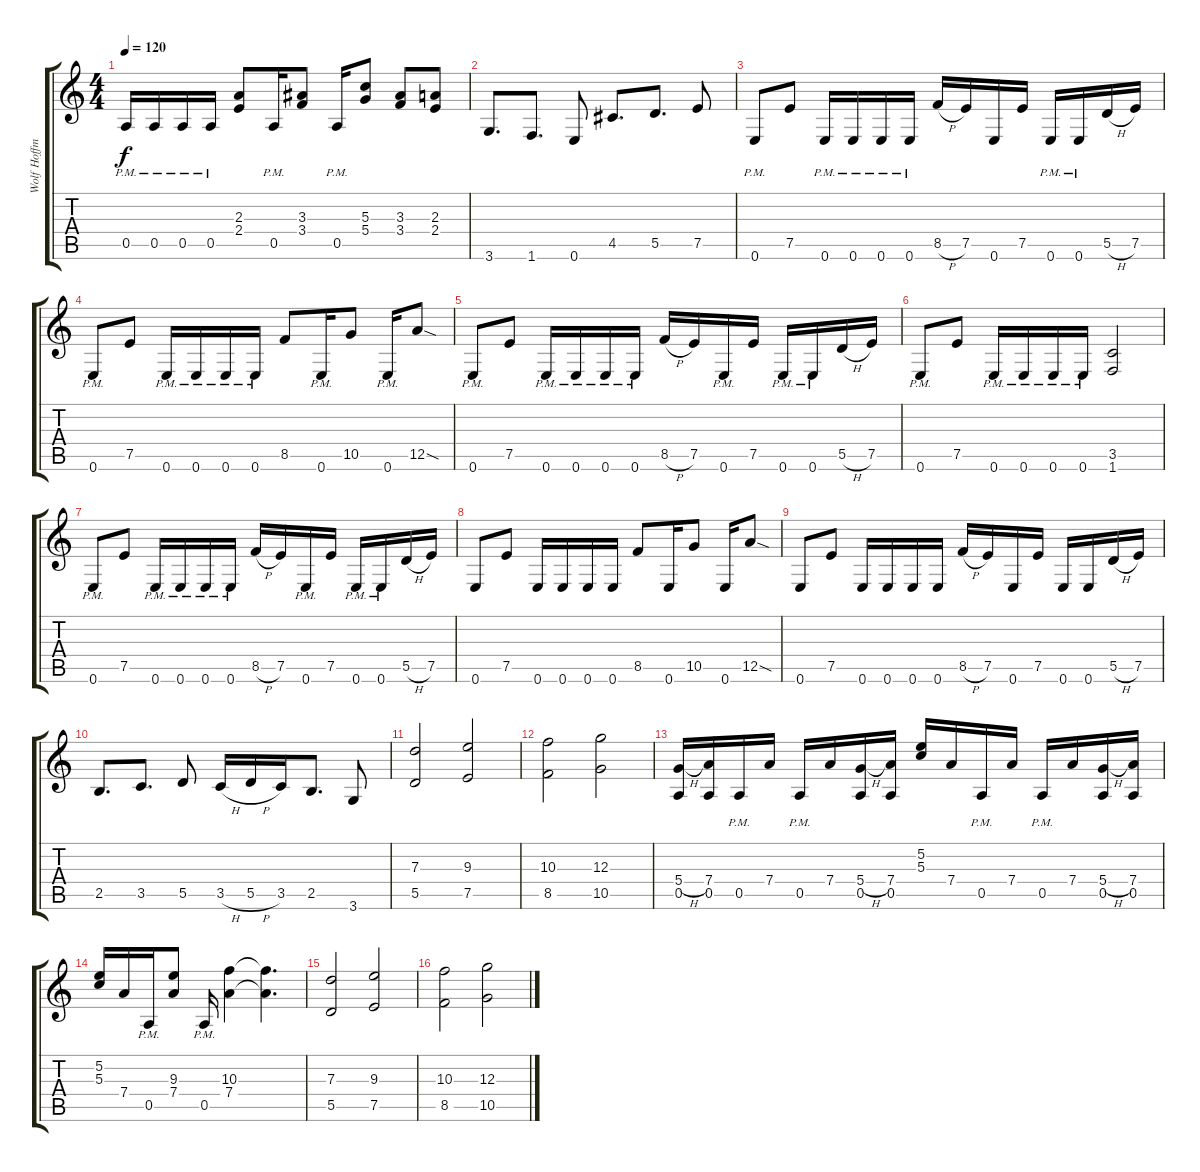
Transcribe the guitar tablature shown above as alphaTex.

\track ("Wolf Hoffmann" "Wolf Hoffm") {instrument overdrivenguitar}
\staff {score tabs}
\tuning (E4 B3 G3 D3 A2 E2) {hide}
\ts (4 4)
\tempo 120
\clef g2
\ks c
0.5{pm}.16{dy f} 0.5{pm}.16 0.5{pm}.16 0.5{pm}.16 (2.3 2.4).8 0.5{pm}.16 (3.3 3.4).8 0.5{pm}.16 (5.3 5.4).8 (3.3 3.4).8 (2.3 2.4).8 |
3.6.8{d} 1.6.8{d} 0.6.8 4.5.8{d} 5.5.8{d} 7.5.8 |
0.6{pm}.8 7.5.8 0.6{pm}.16 0.6{pm}.16 0.6{pm}.16 0.6{pm}.16 8.5{h}.16 7.5.16 0.6.16 7.5.16 0.6{pm}.16 0.6{pm}.16 5.5{h}.16 7.5.16 |
0.6{pm}.8 7.5.8 0.6{pm}.16 0.6{pm}.16 0.6{pm}.16 0.6{pm}.16 8.5.8 0.6{pm}.16 10.5.8 0.6{pm}.16 12.5{sod}.8 |
0.6{pm}.8 7.5.8 0.6{pm}.16 0.6{pm}.16 0.6{pm}.16 0.6{pm}.16 8.5{h}.16 7.5.16 0.6{pm}.16 7.5.16 0.6{pm}.16 0.6{pm}.16 5.5{h}.16 7.5.16 |
0.6{pm}.8 7.5.8 0.6{pm}.16 0.6{pm}.16 0.6{pm}.16 0.6{pm}.16 (3.5 1.6).2 |
0.6{pm}.8 7.5.8 0.6{pm}.16 0.6{pm}.16 0.6{pm}.16 0.6{pm}.16 8.5{h}.16 7.5.16 0.6{pm}.16 7.5.16 0.6{pm}.16 0.6{pm}.16 5.5{h}.16 7.5.16 |
0.6.8 7.5.8 0.6.16 0.6.16 0.6.16 0.6.16 8.5.8 0.6.16 10.5.8 0.6.16 12.5{sod}.8 |
0.6.8 7.5.8 0.6.16 0.6.16 0.6.16 0.6.16 8.5{h}.16 7.5.16 0.6.16 7.5.16 0.6.16 0.6.16 5.5{h}.16 7.5.16 |
2.5.8{d} 3.5.8{d} 5.5.8 3.5{h}.16 5.5{h}.16 3.5.16 2.5.8{d} 3.6.8 |
(7.3 5.5).2 (9.3 7.5).2 |
(10.3 8.5).2 (12.3 10.5).2 |
(5.4{h} 0.5).16 (7.4 0.5).16 0.5{pm}.16 7.4.16 0.5{pm}.16 7.4.16 (5.4{h} 0.5).16 (7.4 0.5).16 (5.2 5.3).16 7.4.16 0.5{pm}.16 7.4.16 0.5{pm}.16 7.4.16 (5.4{h} 0.5).16 (7.4 0.5).16 |
(5.2 5.3).16 7.4.16 0.5{pm}.16 (9.3 7.4).8 0.5{pm}.16 (10.3 7.4).4 (10.3{t} 7.4{t}).4{d} |
(7.3 5.5).2 (9.3 7.5).2 |
(10.3 8.5).2 (12.3 10.5).2
